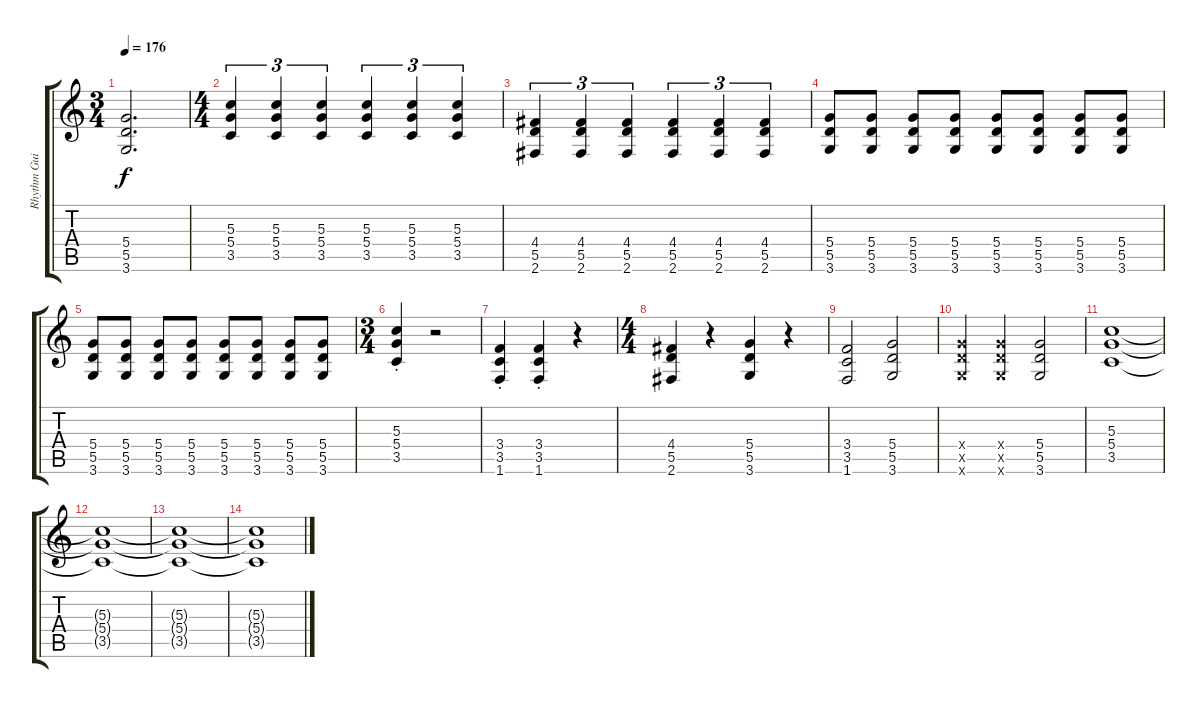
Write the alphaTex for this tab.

\track ("Rhythm Guitar (Thiessen)" "Rhythm Gui") {instrument distortionguitar}
\staff {score tabs}
\tuning (E4 B3 G3 D3 A2 E2) {hide}
\ts (3 4)
\tempo 176
\clef g2
\ks c
(5.4{t} 5.5{t} 3.6{t}).2{d dy f} |
\ts (4 4)
(5.3 5.4 3.5).4{tu (3 2)} (5.3 5.4 3.5).4{tu (3 2)} (5.3 5.4 3.5).4{tu (3 2)} (5.3 5.4 3.5).4{tu (3 2)} (5.3 5.4 3.5).4{tu (3 2)} (5.3 5.4 3.5).4{tu (3 2)} |
(4.4 5.5 2.6).4{tu (3 2)} (4.4 5.5 2.6).4{tu (3 2)} (4.4 5.5 2.6).4{tu (3 2)} (4.4 5.5 2.6).4{tu (3 2)} (4.4 5.5 2.6).4{tu (3 2)} (4.4 5.5 2.6).4{tu (3 2)} |
(5.4 5.5 3.6).8 (5.4 5.5 3.6).8 (5.4 5.5 3.6).8 (5.4 5.5 3.6).8 (5.4 5.5 3.6).8 (5.4 5.5 3.6).8 (5.4 5.5 3.6).8 (5.4 5.5 3.6).8 |
(5.4 5.5 3.6).8 (5.4 5.5 3.6).8 (5.4 5.5 3.6).8 (5.4 5.5 3.6).8 (5.4 5.5 3.6).8 (5.4 5.5 3.6).8 (5.4 5.5 3.6).8 (5.4 5.5 3.6).8 |
\ts (3 4)
(5.3{st} 5.4{st} 3.5{st}).4 r.2 |
(3.4{st} 3.5{st} 1.6{st}).4 (3.4{st} 3.5{st} 1.6{st}).4 r.4 |
\ts (4 4)
(4.4 5.5 2.6).4 r.4 (5.4 5.5 3.6).4 r.4 |
(3.4 3.5 1.6).2 (5.4 5.5 3.6).2 |
(5.4{x} 5.5{x} 3.6{x}).4 (5.4{x} 5.5{x} 3.6{x}).4 (5.4 5.5 3.6).2 |
(5.3 5.4 3.5).1 |
(5.3{t} 5.4{t} 3.5{t}).1 |
(5.3{t} 5.4{t} 3.5{t}).1 |
(5.3{t} 5.4{t} 3.5{t}).1
